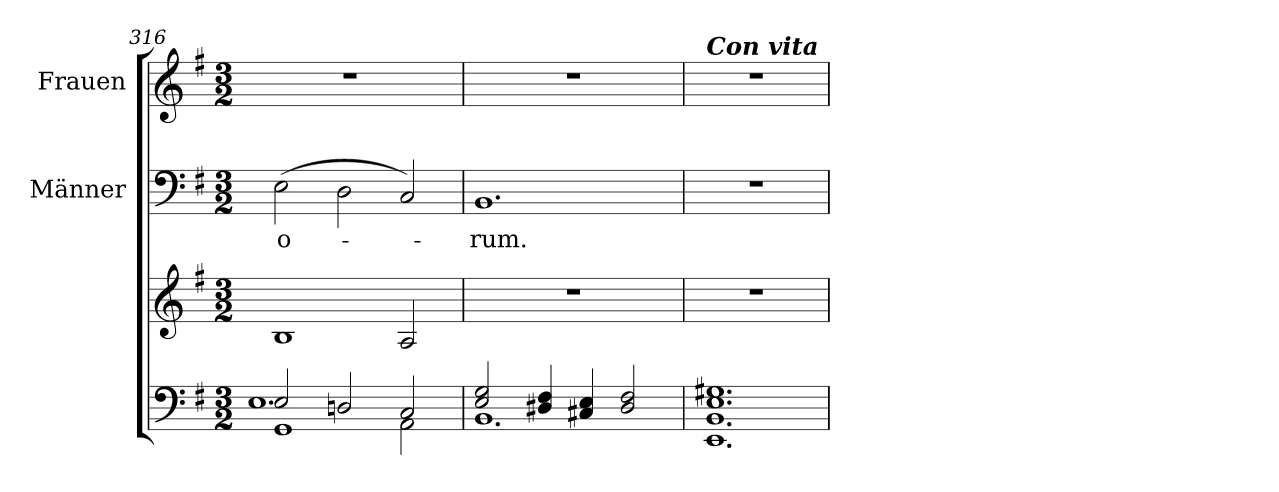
**kern	**kern	**kern	**text	**kern
*part3	*part3	*part2	*part2	*part1
*staff4	*staff3	*staff2	*staff2	*staff1
*	*	*I"Männer	*	*I"Frauen
*clefF4	*clefG2	*clefF4	*	*clefG2
*k[f#]	*k[f#]	*k[f#]	*	*k[f#]
*G:	*G:	*G:	*	*G:
*M3/2	*M3/2	*M3/2	*	*M3/2
=316	=316	=316	=316	=316
*^	*	*	*	*
*	*^	*	*	*	*
!	!	!	!	!	!LO:LY:b	!
2E/	1GG	1.E	1B	(>2E\	-o-	1.r
2Dn/	.	.	.	2D\	.	.
2C/	2AA\	.	2A/	2C/)	.	.
*	*v	*v	*	*	*	*
!!LO:LB:g=z
=317	=317	=317	=317	=317	=317
!	!	!	!	!LO:LY:b	!
2E/ 2G/	1.BB	1.r	1.BB	-rum.	1.r
4D#X/ 4F#/	.	.	.	.	.
4C#X/ 4E/	.	.	.	.	.
2D#/ 2F#/	.	.	.	.	.
=318	=318	=318	=318	=318	=318
!	!	!	!	!	!LO:TX:a:Bi:t=Con vita
1.E 1.G#X	1.EE 1.BB	1.r	1.r	.	1.r
*v	*v	*	*	*	*
=	=	=	=	=
*-	*-	*-	*-	*-
